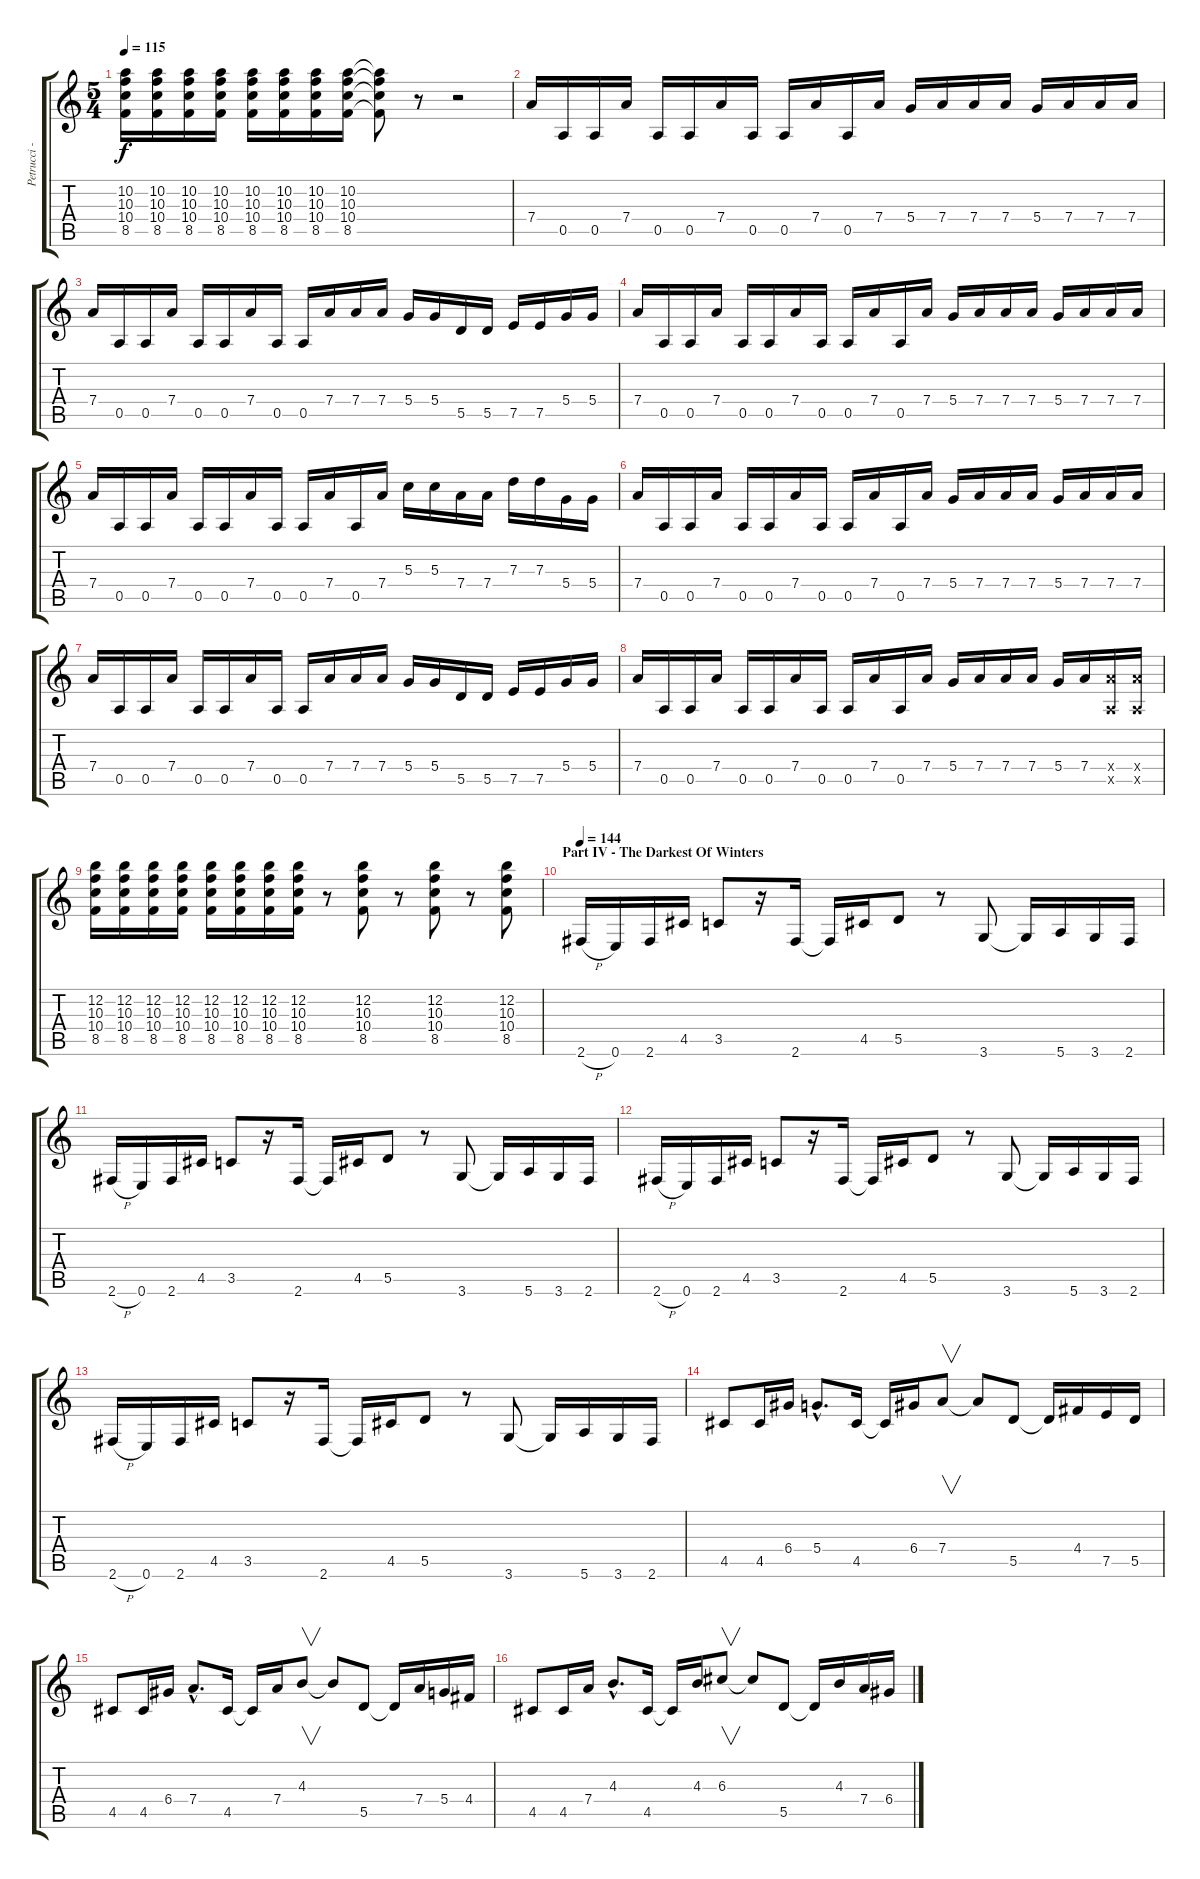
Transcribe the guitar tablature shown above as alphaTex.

\track ("Petrucci - Distortion 6st." "Petrucci -") {instrument overdrivenguitar}
\staff {score tabs}
\tuning (E4 B3 G3 D3 A2 E2) {hide}
\ts (5 4)
\tempo 115
\clef g2
\ks c
(10.2 10.3 10.4 8.5).16{dy f} (10.2 10.3 10.4 8.5).16 (10.2 10.3 10.4 8.5).16 (10.2 10.3 10.4 8.5).16 (10.2 10.3 10.4 8.5).16 (10.2 10.3 10.4 8.5).16 (10.2 10.3 10.4 8.5).16 (10.2 10.3 10.4 8.5).16 (10.2{t} 10.3{t} 10.4{t} 8.5{t}).8 r.8 r.2 |
7.4.16 0.5.16 0.5.16 7.4.16 0.5.16 0.5.16 7.4.16 0.5.16 0.5.16 7.4.16 0.5.16 7.4.16 5.4.16 7.4.16 7.4.16 7.4.16 5.4.16 7.4.16 7.4.16 7.4.16 |
7.4.16 0.5.16 0.5.16 7.4.16 0.5.16 0.5.16 7.4.16 0.5.16 0.5.16 7.4.16 7.4.16 7.4.16 5.4.16 5.4.16 5.5.16 5.5.16 7.5.16 7.5.16 5.4.16 5.4.16 |
7.4.16 0.5.16 0.5.16 7.4.16 0.5.16 0.5.16 7.4.16 0.5.16 0.5.16 7.4.16 0.5.16 7.4.16 5.4.16 7.4.16 7.4.16 7.4.16 5.4.16 7.4.16 7.4.16 7.4.16 |
7.4.16 0.5.16 0.5.16 7.4.16 0.5.16 0.5.16 7.4.16 0.5.16 0.5.16 7.4.16 0.5.16 7.4.16 5.3.16 5.3.16 7.4.16 7.4.16 7.3.16 7.3.16 5.4.16 5.4.16 |
7.4.16 0.5.16 0.5.16 7.4.16 0.5.16 0.5.16 7.4.16 0.5.16 0.5.16 7.4.16 0.5.16 7.4.16 5.4.16 7.4.16 7.4.16 7.4.16 5.4.16 7.4.16 7.4.16 7.4.16 |
7.4.16 0.5.16 0.5.16 7.4.16 0.5.16 0.5.16 7.4.16 0.5.16 0.5.16 7.4.16 7.4.16 7.4.16 5.4.16 5.4.16 5.5.16 5.5.16 7.5.16 7.5.16 5.4.16 5.4.16 |
7.4.16 0.5.16 0.5.16 7.4.16 0.5.16 0.5.16 7.4.16 0.5.16 0.5.16 7.4.16 0.5.16 7.4.16 5.4.16 7.4.16 7.4.16 7.4.16 5.4.16 7.4.16 (7.4{x} 0.5{x}).16 (7.4{x} 0.5{x}).16 |
(12.2 10.3 10.4 8.5).16 (12.2 10.3 10.4 8.5).16 (12.2 10.3 10.4 8.5).16 (12.2 10.3 10.4 8.5).16 (12.2 10.3 10.4 8.5).16 (12.2 10.3 10.4 8.5).16 (12.2 10.3 10.4 8.5).16 (12.2 10.3 10.4 8.5).16 r.8 (12.2 10.3 10.4 8.5).8 r.8 (12.2 10.3 10.4 8.5).8 r.8 (12.2 10.3 10.4 8.5).8 |
\section ("" "Part IV - The Darkest Of Winters")
\tempo 144
2.6{h}.16{instrument overdrivenguitar} 0.6.16 2.6.16 4.5.16 3.5.8 r.16 2.6.16 2.6{t}.16 4.5.16 5.5.8 r.8 3.6.8 3.6{t}.16 5.6.16 3.6.16 2.6.16 |
2.6{h}.16 0.6.16 2.6.16 4.5.16 3.5.8 r.16 2.6.16 2.6{t}.16 4.5.16 5.5.8 r.8 3.6.8 3.6{t}.16 5.6.16 3.6.16 2.6.16 |
2.6{h}.16 0.6.16 2.6.16 4.5.16 3.5.8 r.16 2.6.16 2.6{t}.16 4.5.16 5.5.8 r.8 3.6.8 3.6{t}.16 5.6.16 3.6.16 2.6.16 |
2.6{h}.16 0.6.16 2.6.16 4.5.16 3.5.8 r.16 2.6.16 2.6{t}.16 4.5.16 5.5.8 r.8 3.6.8 3.6{t}.16 5.6.16 3.6.16 2.6.16 |
4.5.8 4.5.16 6.4.16 5.4{hac}.8{d} 4.5.16 4.5{t}.16 6.4.16 7.4.8{v} 7.4{t}.8 5.5.8 5.5{t}.16 4.4.16 7.5.16 5.5.16 |
4.5.8 4.5.16 6.4.16 7.4{hac}.8{d} 4.5.16 4.5{t}.16 7.4.16 4.3.8{v} 4.3{t}.8 5.5.8 5.5{t}.16 7.4.16 5.4.16 4.4.16 |
4.5.8 4.5.16 7.4.16 4.3{hac}.8{d} 4.5.16 4.5{t}.16 4.3.16 6.3.8{v} 6.3{t}.8 5.5.8 5.5{t}.16 4.3.16 7.4.16 6.4.16
